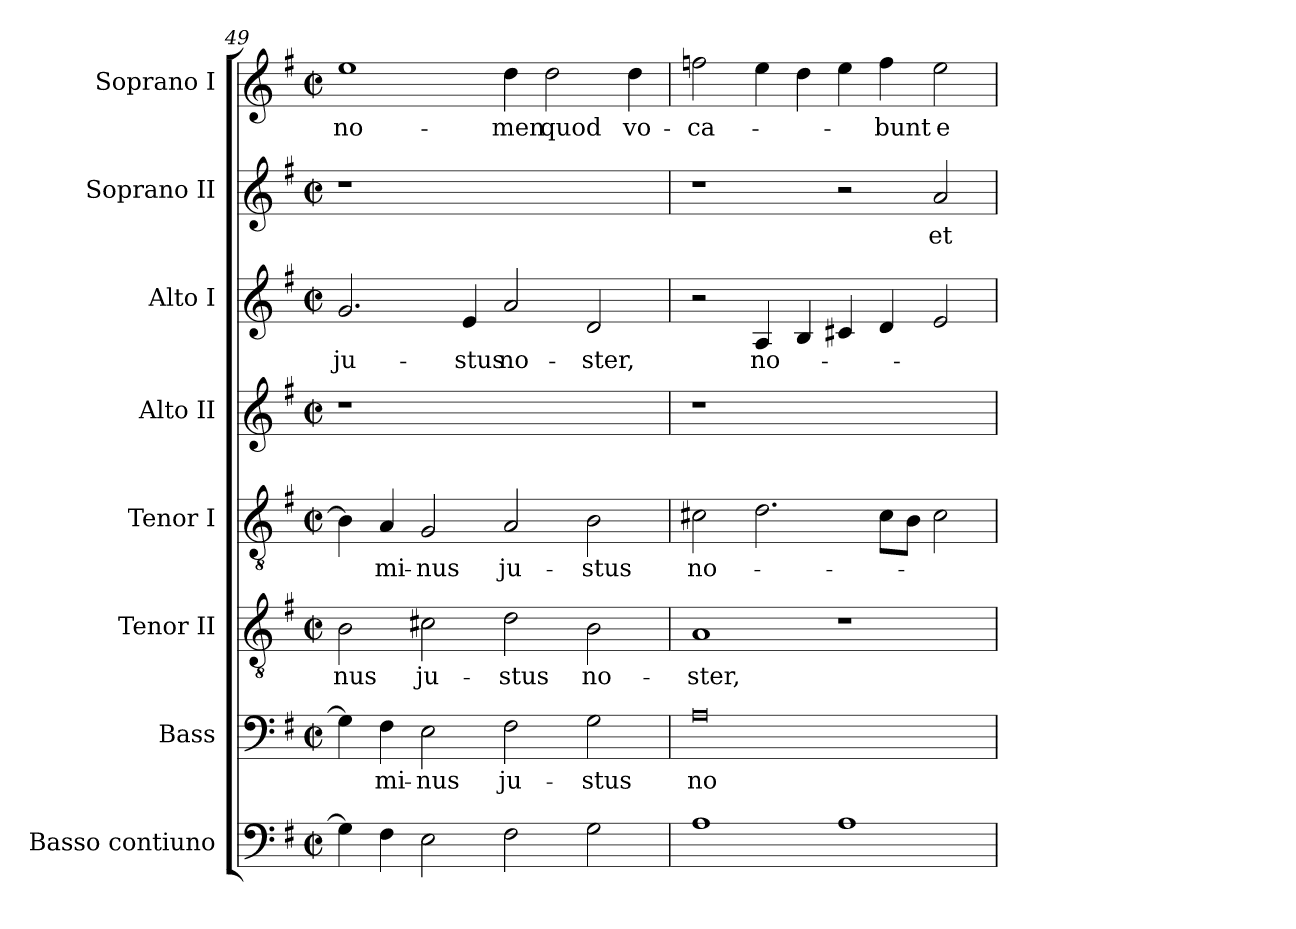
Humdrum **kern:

**kern	**kern	**text	**kern	**text	**kern	**text	**kern	**kern	**text	**kern	**text	**kern	**text
*part8	*part7	*part7	*part6	*part6	*part5	*part5	*part4	*part3	*part3	*part2	*part2	*part1	*part1
*staff8	*staff7	*staff7	*staff6	*staff6	*staff5	*staff5	*staff4	*staff3	*staff3	*staff2	*staff2	*staff1	*staff1
*I"Basso contiuno	*I"Bass	*	*I"Tenor II	*	*I"Tenor I	*	*I"Alto II	*I"Alto I	*	*I"Soprano II	*	*I"Soprano I	*
*	*I'B	*	*	*	*I'T	*	*	*I'A	*	*	*	*	*
!!LO:PB:g=z
*clefF4	*clefF4	*	*clefGv2	*	*clefGv2	*	*clefG2	*clefG2	*	*clefG2	*	*clefG2	*
*k[f#]	*k[f#]	*	*k[f#]	*	*k[f#]	*	*k[f#]	*k[f#]	*	*k[f#]	*	*k[f#]	*
*G:	*G:	*	*G:	*	*G:	*	*G:	*G:	*	*G:	*	*G:	*
*M2/2	*M2/2	*	*M2/2	*	*M2/2	*	*M2/2	*M2/2	*	*M2/2	*	*M2/2	*
*met(c|)	*met(c|)	*	*met(c|)	*	*met(c|)	*	*met(c|)	*met(c|)	*	*met(c|)	*	*met(c|)	*
=49	=49	=49	=49	=49	=49	=49	=49	=49	=49	=49	=49	=49	=49
!	!	!	!	!LO:LY:b:color=#000000	!	!	!LO:N:vis=1	!	!	!	!	!	!
!	!	!	!	!	!	!	!	!	!LO:LY:b:color=#000000	!LO:N:vis=1	!	!	!
!	!	!	!	!	!	!	!	!	!	!	!	!	!LO:LY:b:color=#000000
4Gi\]	4Gi\]	.	2Bi\	-nus	4Bi\]	.	1r	2.gi/	ju-	1r	.	1eei	no-
!	!	!LO:LY:b:color=#000000	!	!	!	!	!	!	!	!	!	!	!
!	!	!	!	!	!	!LO:LY:b:color=#000000	!	!	!	!	!	!	!
4F#i\	4F#i\	-mi-	.	.	4Ai/	-mi-	.	.	.	.	.	.	.
!	!	!LO:LY:b:color=#000000	!	!	!	!	!	!	!	!	!	!	!
!	!	!	!	!LO:LY:b:color=#000000	!	!	!	!	!	!	!	!	!
!	!	!	!	!	!	!LO:LY:b:color=#000000	!	!	!	!	!	!	!
2Ei\	2Ei\	-nus	2c#Xi\	ju-	2Gi/	-nus	.	.	.	.	.	.	.
!	!	!	!	!	!	!	!	!	!LO:LY:b:color=#000000	!	!	!	!
.	.	.	.	.	.	.	.	4ei/	-stus	.	.	.	.
!	!	!LO:LY:b:color=#000000	!	!	!	!	!	!	!	!	!	!	!
!	!	!	!	!LO:LY:b:color=#000000	!	!	!	!	!	!	!	!	!
!	!	!	!	!	!	!LO:LY:b:color=#000000	!	!	!	!	!	!	!
!	!	!	!	!	!	!	!	!	!LO:LY:b:color=#000000	!	!	!	!
!	!	!	!	!	!	!	!	!	!	!	!	!	!LO:LY:b:color=#000000
2F#i\	2F#i\	ju-	2di\	-stus	2Ai/	ju-	1ryy	2ai/	no-	1ryy	.	4ddi\	-men
!	!	!	!	!	!	!	!	!	!	!	!	!	!LO:LY:b:color=#000000
.	.	.	.	.	.	.	.	.	.	.	.	2ddi\	quod
!	!	!LO:LY:b:color=#000000	!	!	!	!	!	!	!	!	!	!	!
!	!	!	!	!LO:LY:b:color=#000000	!	!	!	!	!	!	!	!	!
!	!	!	!	!	!	!LO:LY:b:color=#000000	!	!	!	!	!	!	!
!	!	!	!	!	!	!	!	!	!LO:LY:b:color=#000000	!	!	!	!
2Gi\	2Gi\	-stus	2Bi\	no-	2Bi\	-stus	.	2di/	-ster,	.	.	.	.
!	!	!	!	!	!	!	!	!	!	!	!	!	!LO:LY:b:color=#000000
.	.	.	.	.	.	.	.	.	.	.	.	4ddi\	vo-
=50	=50	=50	=50	=50	=50	=50	=50	=50	=50	=50	=50	=50	=50
!	!	!LO:LY:b:color=#000000	!	!	!	!	!	!	!	!	!	!	!
!	!	!	!	!LO:LY:b:color=#000000	!	!	!	!	!	!	!	!	!
!	!	!	!	!	!	!LO:LY:b:color=#000000	!LO:N:vis=1	!	!	!	!	!	!
!	!	!	!	!	!	!	!	!	!	!	!	!	!LO:LY:b:color=#000000
1Ai	0Ai	no-	1Ai	-ster,	2c#Xi\	no-	1r	2r	.	1r	.	2ffni\	-ca-
!	!	!	!	!	!	!	!	!	!LO:LY:b:color=#000000	!	!	!	!
.	.	.	.	.	2.di\	.	.	4Ai/	no-	.	.	4eei\	.
.	.	.	.	.	.	.	.	4Bi/	.	.	.	4ddi\	.
1Ai	.	.	1r	.	.	.	1ryy	4c#Xi/	.	2r	.	4eei\	.
!	!	!	!	!	!	!	!	!	!	!	!	!	!LO:LY:b:color=#000000
.	.	.	.	.	8c#i\L	.	.	4di/	.	.	.	4ffi\	-bunt
.	.	.	.	.	8Bi\J	.	.	.	.	.	.	.	.
!	!	!	!	!	!	!	!	!	!	!	!LO:LY:b:color=#000000	!	!
!	!	!	!	!	!	!	!	!	!	!	!	!	!LO:LY:b:color=#000000
.	.	.	.	.	2c#i\	.	.	2ei/	.	2ai/	et	2eei\	e-
=	=	=	=	=	=	=	=	=	=	=	=	=	=
*-	*-	*-	*-	*-	*-	*-	*-	*-	*-	*-	*-	*-	*-
